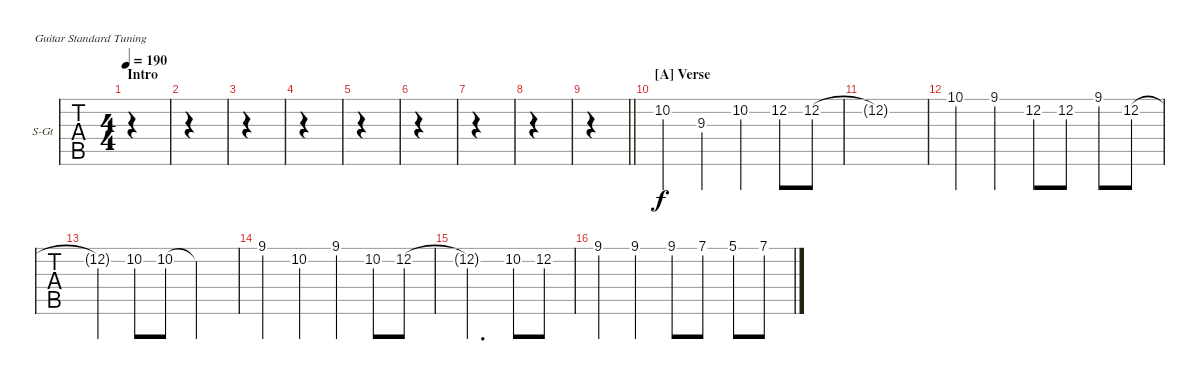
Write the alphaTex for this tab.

\defaultSystemsLayout 4
\bracketExtendMode groupsimilarinstruments
\firstSystemTrackNameOrientation horizontal
\otherSystemsTrackNameOrientation horizontal
\track ("Vocals" "S-Gt") {mute instrument acousticguitarsteel}
\staff {tabs}
\tuning (E4 B3 G3 D3 A2 E2)
\ts (4 4)
\section ("" "Intro")
\tempo 190
\clef g2
\ks c
|
|
|
|
|
|
|
|
\barLineRight lightlight
|
\section ("A" "Verse")
10.2.4 9.3.4 10.2.4 12.2.8 12.2.8 |
12.2{t}.1 |
10.1.4 9.1.4 12.2.8 12.2.8 9.1.8 12.2.8 |
12.2{t}.4 10.2.8 10.2.8 10.2{t}.2 |
9.1.4 10.2.4 9.1.4 10.2.8 12.2.8 |
12.2{t}.2{d} 10.2.8 12.2.8 |
9.1.4 9.1.4 9.1.8 7.1.8 5.1.8 7.1.8
